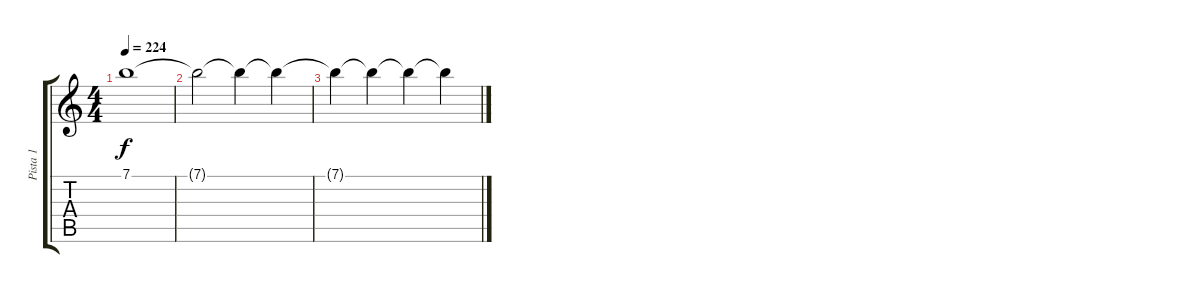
\track ("Pista 1" "Pista 1") {instrument overdrivenguitar}
\staff {score tabs}
\tuning (E4 B3 G3 D3 A2 E2) {hide}
\ts (4 4)
\tempo 224
\clef g2
\ks c
7.1{t}.1{dy f} |
7.1{t}.2 7.1{t}.4{volume 9} 7.1{t}.4{volume 8} |
7.1{t}.4{volume 7} 7.1{t}.4{volume 6} 7.1{t}.4{volume 5} 7.1{t}.4{volume 4}
